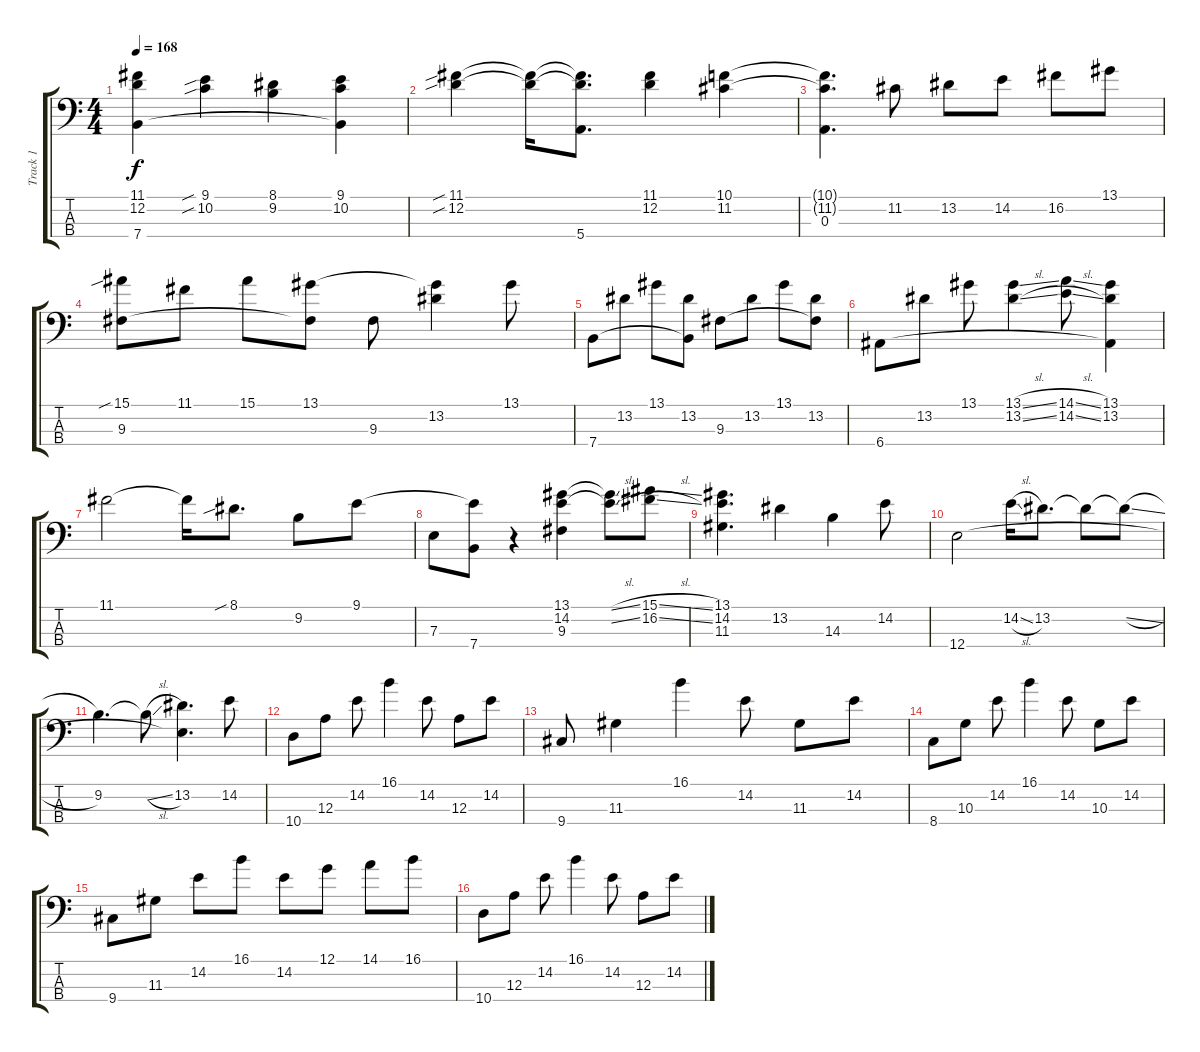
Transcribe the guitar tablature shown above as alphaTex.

\track ("Track 1" "Track 1") {instrument electricbassfinger}
\staff {score tabs}
\tuning (G2 D2 A1 E1) {hide}
\ts (4 4)
\tempo 168
\clef f4
\ks c
(11.1{t} 12.2{t} 7.4).4{dy f} (9.1{sib} 10.2{sib}).4 (8.1 9.2).4 (9.1 10.2 7.4{t}).4 |
(11.1{sib} 12.2{sib}).4 (11.1{t} 12.2{t}).16 (11.1{t} 12.2{t} 5.4).8{d} (11.1 12.2).4 (10.1 11.2).4 |
(10.1{t} 11.2{t} 0.3).4{d} 11.2.8 13.2.8 14.2.8 16.2.8 13.1.8 |
(15.1{sib} 9.3).8 11.1.8 15.1.8 (13.1 9.3{t}).8 9.3.8 (13.1{t} 13.2).4 13.1.8 |
7.4.8 13.2.8 13.1.8 (13.2 7.4{t}).8 9.3.8 13.2.8 13.1.8 (13.2 9.3{t}).8 |
6.4.8 13.2.8 13.1.8 (13.1{sl} 13.2{sl}).4 (14.1{sl} 14.2{sl}).8 (13.1 13.2 6.4{t}).4 |
11.1.2 11.1{t}.16 8.1{sib}.8{d} 9.2.8 9.1.8 |
7.3.8 (9.1{t} 7.4).8 r.4 (13.1 14.2 9.3).4 (13.1{sl t} 14.2{sl t}).8 (15.1{sl} 16.2{sl}).8 |
(13.1 14.2 11.3).4{d} 13.2.4 14.3.4 14.2.8 |
12.4.2 14.2{sl}.16 13.2.8{d} 13.2{t}.8 13.2{sl t}.8 |
9.2.4{d} 9.2{sl t}.8 (13.2 12.4{t}).4{d} 14.2.8 |
10.4.8 12.3.8 14.2.8 16.1.4 14.2.8 12.3.8 14.2.8 |
9.4.8 11.3.4 16.1.4 14.2.8 11.3.8 14.2.8 |
8.4.8 10.3.8 14.2.8 16.1.4 14.2.8 10.3.8 14.2.8 |
9.4.8 11.3.8 14.2.8 16.1.8 14.2.8 12.1.8 14.1.8 16.1.8 |
10.4.8 12.3.8 14.2.8 16.1.4 14.2.8 12.3.8 14.2.8
